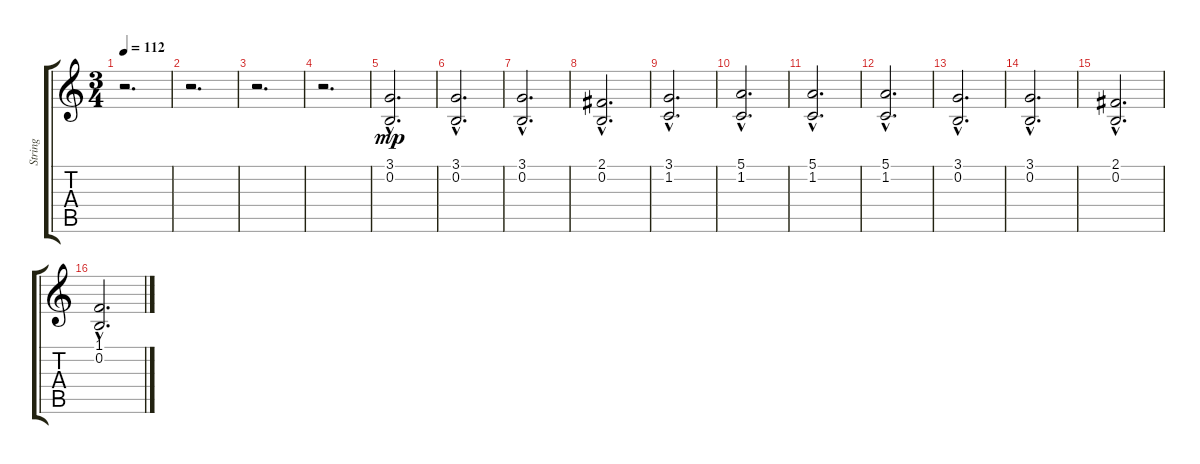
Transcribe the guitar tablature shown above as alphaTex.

\track ("String" "String") {instrument stringensemble1}
\staff {score tabs}
\tuning (E4 B3 G3 D3 A2 E2) {hide}
\ts (3 4)
\tempo 112
\clef g2
\ks c
r.2{d dy mp} |
r.2{d} |
r.2{d} |
r.2{d} |
(3.1{hac} 0.2{hac}).2{d} |
(3.1{hac} 0.2{hac}).2{d} |
(3.1{hac} 0.2{hac}).2{d} |
(2.1{hac} 0.2{hac}).2{d} |
(3.1{hac} 1.2{hac}).2{d} |
(5.1{hac} 1.2{hac}).2{d} |
(5.1{hac} 1.2{hac}).2{d} |
(5.1{hac} 1.2{hac}).2{d} |
(3.1{hac} 0.2{hac}).2{d} |
(3.1{hac} 0.2{hac}).2{d} |
(2.1{hac} 0.2{hac}).2{d} |
(1.1{hac} 0.2{hac}).2{d}
